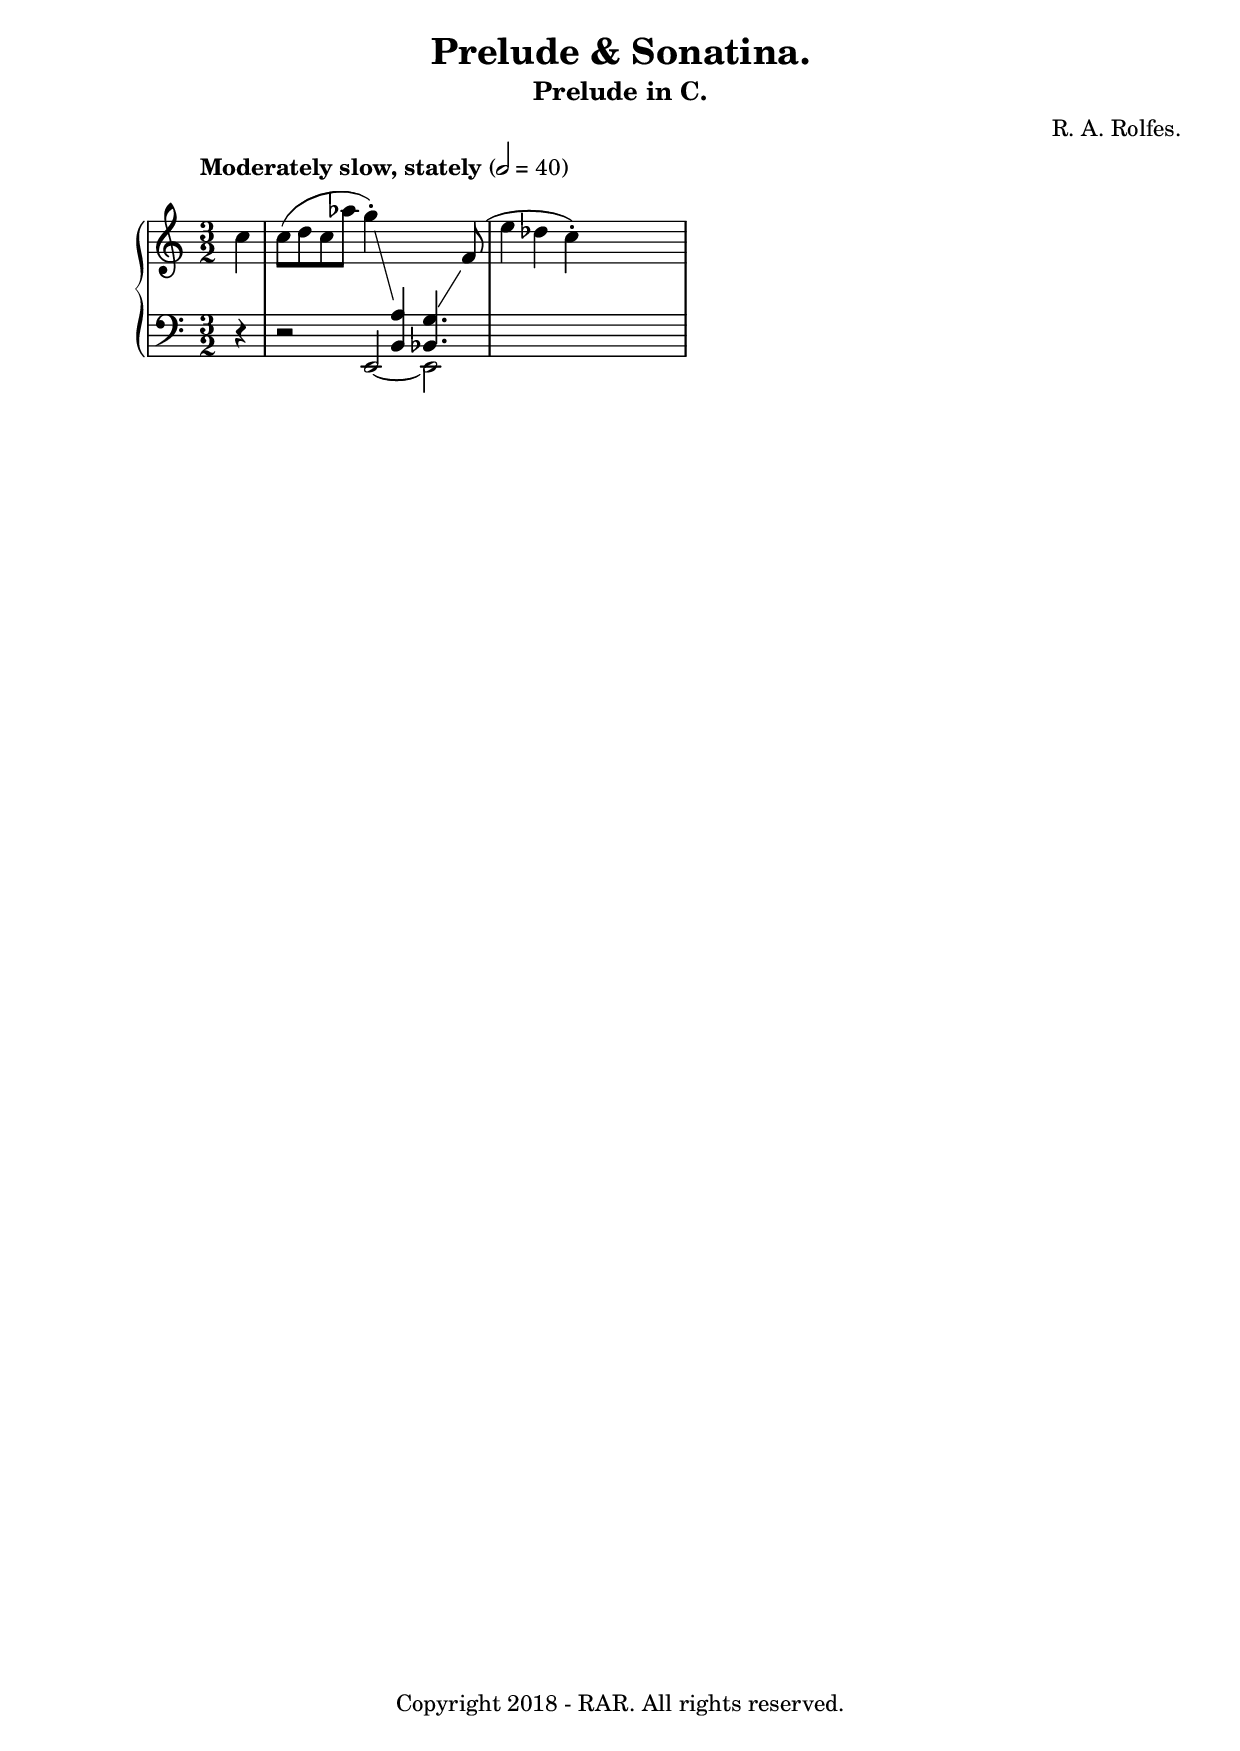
% LilyBin
\version "2.18.2"
\language "english"

\header {
	title = "Prelude & Sonatina."
	subtitle = "Prelude in C."
	composer = "R. A. Rolfes."
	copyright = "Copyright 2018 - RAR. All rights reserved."
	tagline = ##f
}

initKeyTime = {
	\time 3/2
	\key c \major
}

initTempo = {
    \override Score.MetronomeMark.padding = #4
    \tempo "Moderately slow, stately" 2 = 40
}

pnoUpper = {
	\initKeyTime
	\clef treble
	\relative c' {
		\partial 4 { c' }
		c8( d c af' g4-.)
		\showStaffSwitch
		\change Staff = "Lower" 
		\voiceOne
		<b,,, a'>4 <bf g'>4.
		%\hideStaffSwitch
		\oneVoice
		%\once \hide Rest r4 
    \change Staff = "Upper" f''8( e'4 df c-.)
    s4*3
	}
}

pnoLower = {
	\initKeyTime
	\clef bass
	\relative c {
		\partial 4 { r4 }
		r2 %<< {
        		%\voiceOne
        		%r4 <b' a> <bf g>4\fermata |
      		%}
      		%\new Voice {
        		%\voiceTwo
				e,2~ \voiceTwo e2
      		%} %>> 
		\oneVoice 
		s2*3
	}
}

\score {
	{
		\new PianoStaff <<
			\new Staff = "Upper" <<
                \initTempo
				\pnoUpper
			>>
			\new Staff = "Lower" <<
				\pnoLower
			>>
		>>
	}

	\layout{}
	\midi{}
}
